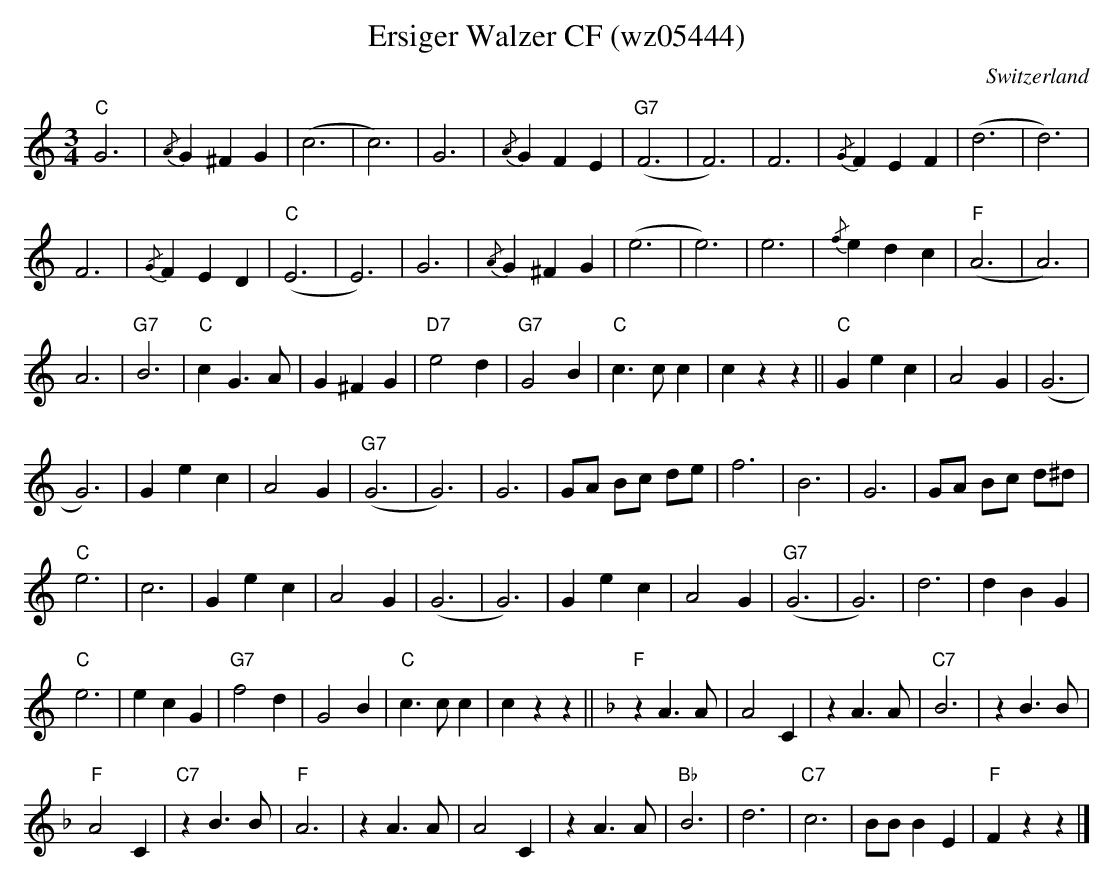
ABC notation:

X:1
T: Ersiger Walzer CF (wz05444)
O:Switzerland
M:3/4
L:1/4
K:C major
"C"G3 | {/A}G^FG | (c3 | c3) | G3 | {/A}GFE | "G7"(F3 | F3) | F3 | {/G}FEF | (d3 | d3) |
F3 | {/G}FED | "C"(E3 | E3) | G3 | {/A}G^FG | (e3 | e3) | e3 | {/f}edc | "F"(A3 | A3) |
A3 | "G7"B3 | "C"cG>A | G^FG | "D7"e2d | "G7"G2B | "C"c>cc | czz || "C"Gec | A2G | (G3 |
G3) | Gec | A2G | "G7"(G3 | G3) | G3 | G/A/ B/c/ d/e/ | f3 | B3 | G3 | G/A/ B/c/ d/^d/ |
"C"e3 | c3 | Gec | A2G  | (G3 | G3) | Gec | A2G | "G7"(G3 | G3) | d3 | dBG |
"C"e3 | ecG | "G7"f2d | G2B | "C"c>cc | czz || [K:F] "F"zA>A | A2C | zA>A | "C7"B3 | zB>B |
"F"A2C | "C7"zB>B | "F"A3 | zA>A | A2C | zA>A | "Bb"B3 | d3 | "C7"c3 | B/B/BE | "F"Fzz |]
